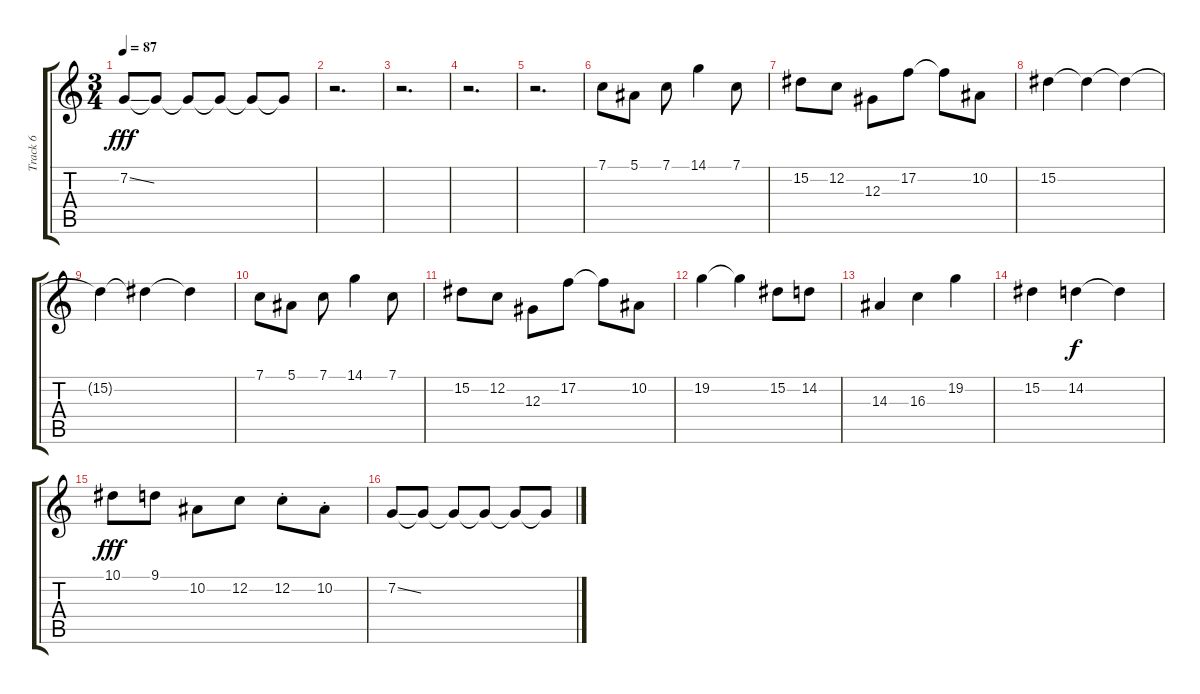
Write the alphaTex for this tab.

\track ("Track 6" "Track 6") {instrument stringensemble1}
\staff {score tabs}
\tuning (F4 C4 Ab3 Eb3 Bb2 F2) {hide}
\ts (3 4)
\tempo 87
\clef g2
\ks c
7.2{ss}.8{dy fff} 7.2{t}.8 7.2{t}.8 7.2{t}.8 7.2{t}.8 7.2{t}.8 |
r.2{d} |
r.2{d} |
r.2{d} |
r.2{d} |
7.1.8 5.1.8 7.1.8 14.1.4 7.1.8 |
15.2.8 12.2.8 12.3.8 17.2.8 17.2{t}.8 10.2.8 |
15.2.4 15.2{t}.4 15.2{t}.4 |
15.2{t}.4 15.2{t}.4 15.2{t}.4 |
7.1.8 5.1.8 7.1.8 14.1.4 7.1.8 |
15.2.8 12.2.8 12.3.8 17.2.8 17.2{t}.8 10.2.8 |
19.2.4 19.2{t}.4 15.2.8 14.2.8 |
14.3.4 16.3.4 19.2.4 |
15.2.4 14.2.4{dy f} 14.2{t}.4 |
10.1.8{dy fff} 9.1.8 10.2.8 12.2.8 12.2{st}.8 10.2{st}.8 |
7.2{ss}.8 7.2{t}.8 7.2{t}.8 7.2{t}.8 7.2{t}.8 7.2{t}.8
